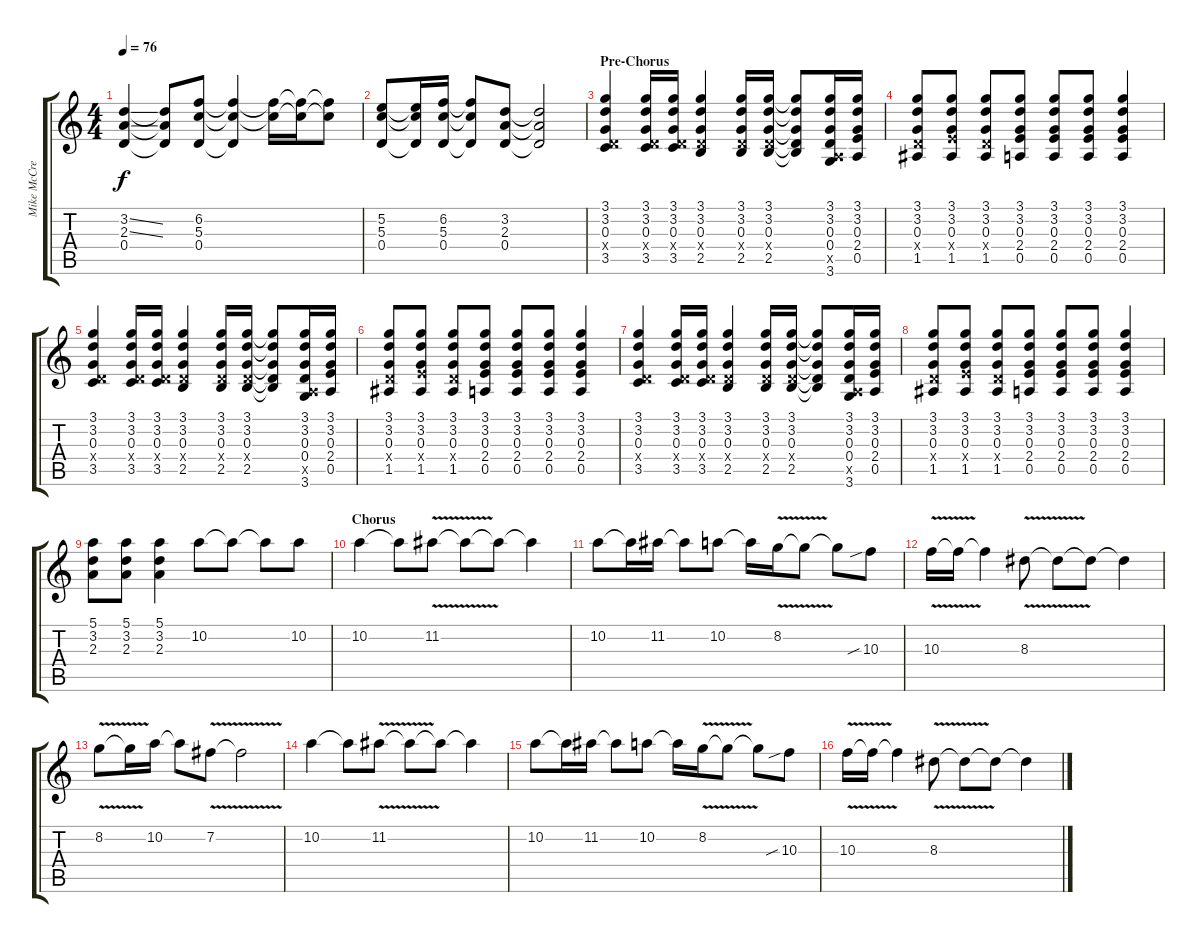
\track ("Mike McCready (Gtr.2)" "Mike McCre") {instrument overdrivenguitar}
\staff {score tabs}
\tuning (E4 B3 G3 D3 A2 E2) {hide}
\ts (4 4)
\tempo 76
\clef g2
\ks c
(3.2{ss} 2.3{ss} 0.4).4{dy f} (3.2{t} 2.3{t} 0.4{t}).8 (6.2 5.3 0.4).8 (6.2{t} 5.3{t} 0.4{t}).4 (6.2{t} 5.3{t}).16 (6.2{t} 5.3{t}).16 (6.2{t} 5.3{t}).8 |
(5.2 5.3 0.4).8 (5.2{t} 5.3{t} 0.4{t}).16 (6.2 5.3 0.4).16 (6.2{t} 5.3{t} 0.4{t}).8 (3.2 2.3 0.4).8 (3.2{t} 2.3{t} 0.4{t}).2 |
\section ("" "Pre-Chorus")
(3.1 3.2 0.3 0.4{x} 3.5).4 (3.1 3.2 0.3 0.4{x} 3.5).16 (3.1 3.2 0.3 0.4{x} 3.5).16 (3.1 3.2 0.3 0.4{x} 2.5).4 (3.1 3.2 0.3 0.4{x} 2.5).16 (3.1 3.2 0.3 0.4{x} 2.5).16 (3.1{t} 3.2{t} 0.3{t} 0.4{t} 2.5{t}).8 (3.1 3.2 0.3 0.4 0.5{x} 3.6).16 (3.1 3.2 0.3 2.4 0.5).16 |
(3.1 3.2 0.3 0.4{x} 1.5).8 (3.1 3.2 0.3 2.4{x} 1.5).8 (3.1 3.2 0.3 0.4{x} 1.5).8 (3.1 3.2 0.3 2.4 0.5).8 (3.1 3.2 0.3 2.4 0.5).8 (3.1 3.2 0.3 2.4 0.5).8 (3.1 3.2 0.3 2.4 0.5).4 |
(3.1 3.2 0.3 0.4{x} 3.5).4 (3.1 3.2 0.3 0.4{x} 3.5).16 (3.1 3.2 0.3 0.4{x} 3.5).16 (3.1 3.2 0.3 0.4{x} 2.5).4 (3.1 3.2 0.3 0.4{x} 2.5).16 (3.1 3.2 0.3 0.4{x} 2.5).16 (3.1{t} 3.2{t} 0.3{t} 0.4{t} 2.5{t}).8 (3.1 3.2 0.3 0.4 0.5{x} 3.6).16 (3.1 3.2 0.3 2.4 0.5).16 |
(3.1 3.2 0.3 0.4{x} 1.5).8 (3.1 3.2 0.3 2.4{x} 1.5).8 (3.1 3.2 0.3 0.4{x} 1.5).8 (3.1 3.2 0.3 2.4 0.5).8 (3.1 3.2 0.3 2.4 0.5).8 (3.1 3.2 0.3 2.4 0.5).8 (3.1 3.2 0.3 2.4 0.5).4 |
(3.1 3.2 0.3 0.4{x} 3.5).4 (3.1 3.2 0.3 0.4{x} 3.5).16 (3.1 3.2 0.3 0.4{x} 3.5).16 (3.1 3.2 0.3 0.4{x} 2.5).4 (3.1 3.2 0.3 0.4{x} 2.5).16 (3.1 3.2 0.3 0.4{x} 2.5).16 (3.1{t} 3.2{t} 0.3{t} 0.4{t} 2.5{t}).8 (3.1 3.2 0.3 0.4 0.5{x} 3.6).16 (3.1 3.2 0.3 2.4 0.5).16 |
(3.1 3.2 0.3 0.4{x} 1.5).8 (3.1 3.2 0.3 2.4{x} 1.5).8 (3.1 3.2 0.3 0.4{x} 1.5).8 (3.1 3.2 0.3 2.4 0.5).8 (3.1 3.2 0.3 2.4 0.5).8 (3.1 3.2 0.3 2.4 0.5).8 (3.1 3.2 0.3 2.4 0.5).4 |
(5.1 3.2 2.3).8 (5.1 3.2 2.3).8 (5.1 3.2 2.3).4 10.2.8 10.2{t}.8 10.2{t}.8 10.2.8 |
\section ("" "Chorus")
10.2.4 10.2{t}.8 11.2{v}.8 11.2{t}.8 11.2{t}.8 11.2{t}.4 |
10.2.8 10.2{t}.16 11.2.16 11.2{t}.8 10.2.8 10.2{t}.16 8.2{v}.16 8.2{t}.8 8.2{t}.8 10.3{sib}.8 |
10.3{v}.16 10.3{t}.16 10.3{t}.4 8.3{v}.8 8.3{t}.8 8.3{t}.8 8.3{t}.4 |
8.2{v}.8 8.2{t}.16 10.2.16 10.2{t}.8 7.2{v}.8 7.2{t}.2 |
10.2.4 10.2{t}.8 11.2{v}.8 11.2{t}.8 11.2{t}.8 11.2{t}.4 |
10.2.8 10.2{t}.16 11.2.16 11.2{t}.8 10.2.8 10.2{t}.16 8.2{v}.16 8.2{t}.8 8.2{t}.8 10.3{sib}.8 |
10.3{v}.16 10.3{t}.16 10.3{t}.4 8.3{v}.8 8.3{t}.8 8.3{t}.8 8.3{t}.4
